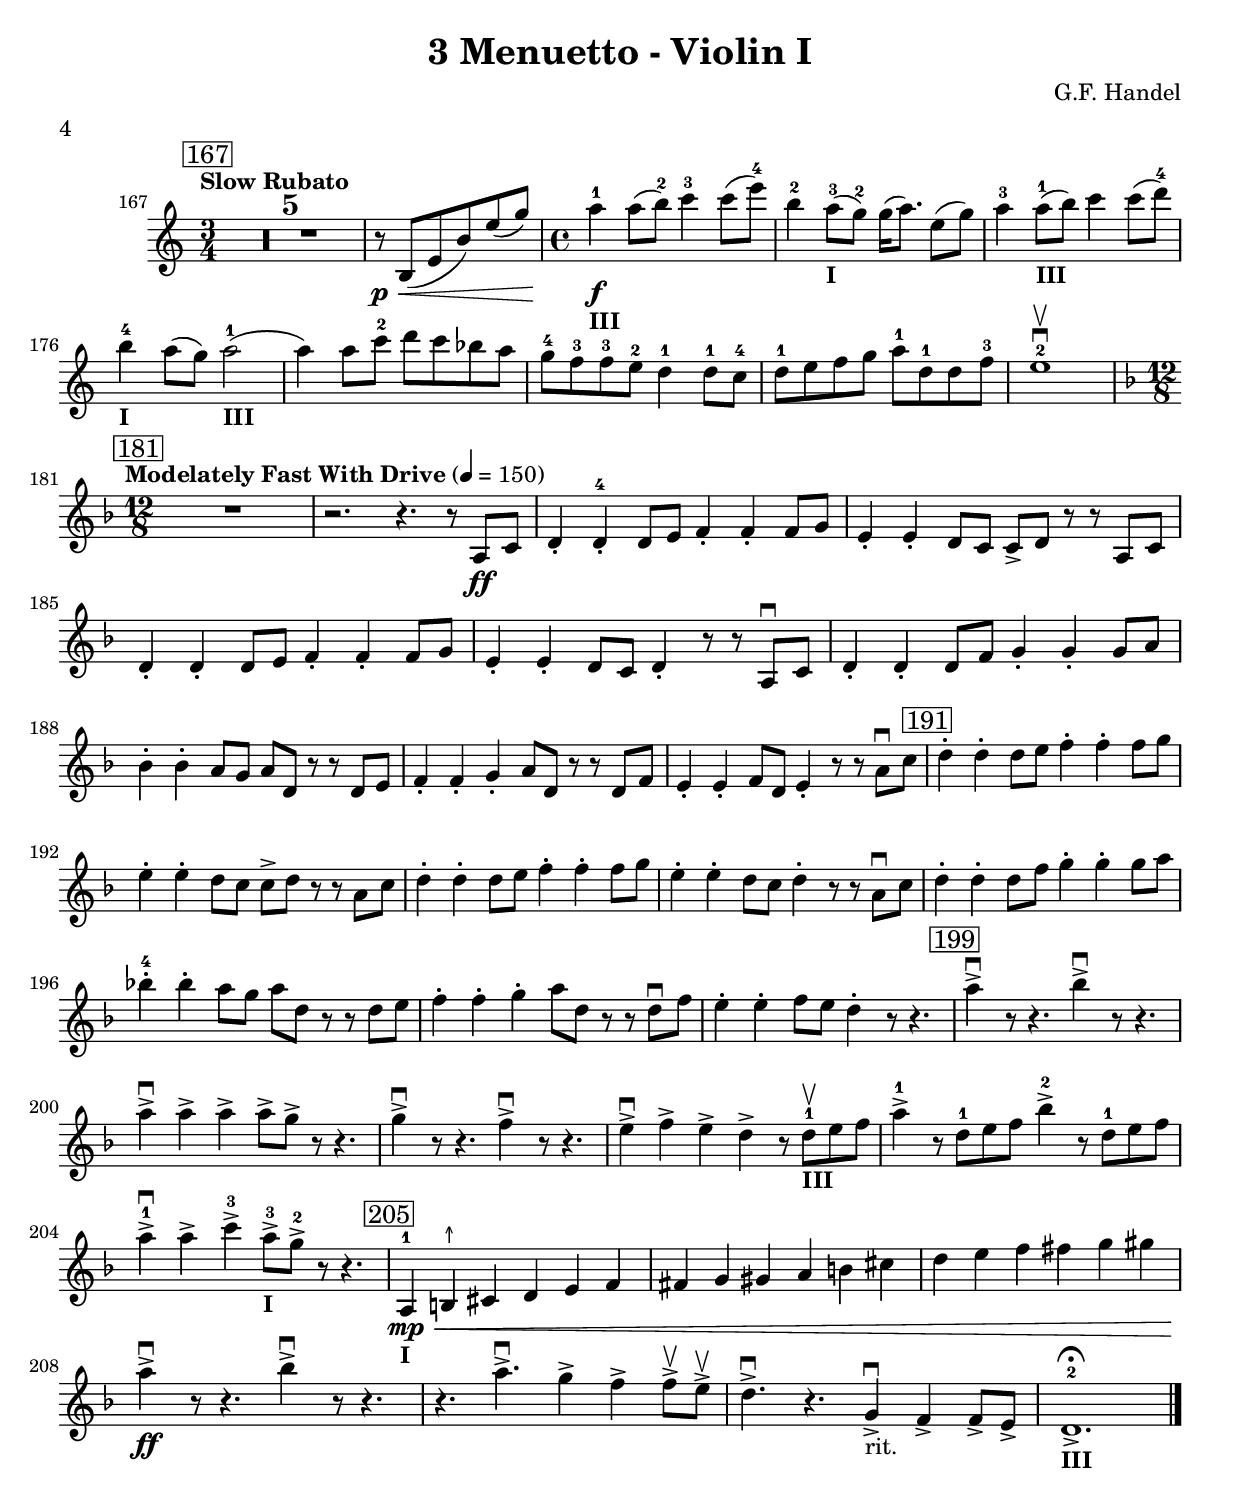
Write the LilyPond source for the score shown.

\version "2.19.83"
\language "español"
\include "articulate.ly"
rallpoco =
#(make-music 'CrescendoEvent
   'span-direction START
   'span-type 'text
   'span-text "rall. poco a poco")
subir = ^\markup \char #8593
bajar = ^\markup \char #8595
primera =  _\markup {\bold "I"}
segunda =  _\markup {\bold "II"}
tercera =  _\markup {\bold "III"}
cuarta =  _\markup {\bold "IV"}
quinta =  _\markup {\bold "V"}
sexta =  _\markup {\bold "VI"}

\header {
  title = "3 Menuetto - Violin I"
  composer = "G.F. Handel"
  meter = "4"
}


global= {
 
  \key do \major
  \time 3/4
  %\compressFullBarRests
}


violinOne = \new Voice \relative do'  {
  %\set Staff.instrumentName = #"Violin 1 "
  \set Staff.midiInstrument = "violin"
  %\markup \box "167"
  
  \compressMMRests {
  \set Score.currentBarNumber = #167
  \mark \markup \box \smaller "167"
  %\mark \markup "One Last Shot" 
  \tempo "Slow Rubato"
  R1*3/4*5 |
  r8 \p \< si (mi si') mi (sol) 
  \time 4/4
  la4-1_\markup {\bold "III"}  \f la8(si-2) do4-3 do8(mi-4) 
  %\break
  si4-2 la8-3_\markup {\bold "I"} (sol-2) sol16(la8.) mi8(sol)
  la4-3 la8-1_\markup {\bold "III"} (si) do4 do8(re-4)
  si4-4_\markup {\bold "I"} la8(sol) la2-1_\markup {\bold "III"}
  (la4) la8 do-2 re do sib la
  sol-4 fa-3 fa-3 mi-2 re4-1 re8-1 do-4
  re-1 mi fa sol la-1 re,-1 re fa-3
  mi1-2 \downbow \upbow
  \break
  \key fa \major
  \mark \markup \box \smaller "181"
  \tempo  "Modelately Fast With Drive" 4 = 150
  \time 12/8
  R1*12/8
  r2. r4. r8 la,, \ff do
  re4-. re-4-. re8 mi fa4-. fa-. fa8 sol
  mi4-. mi-. re8 do do \accent re r r la do
  \break
  re4-. re-. re8 mi fa4-.  fa-. fa8 sol
  mi4-. mi-. re8 do re4-.  r8 r8 la \downbow do
  re4-. re-. re8fa sol4-. sol-. sol8 la
  \break
  sib4-.  sib-. la8 sol la re, r r re mi 
  fa4-. fa-.  sol-. la8 re, r r re fa
   mi4-.mi-.  fa8 re mi4-. r8 r la \downbow do 
  \mark \markup \box \smaller "191"
   re4-. re-. re8 mi fa4-. fa-. fa8 sol
   \break
   mi4-. mi-. re8 do do \accent re r r la do
   re4-. re-. re8 mi fa4-. fa-. fa8 sol
   mi4-. mi-.  re8 do re4-. r8 r la\downbow do
   re4-. re-. re8 fa sol4-. sol-. sol8 la
   \break
  sib!4-.-4 sib-. la8 sol la re, r r re mi
  fa4-. fa-. sol-. la8 re,  r r re \downbow fa
  mi4-. mi-. fa8 mi re4-. r8 r4.
  \mark \markup \box \smaller "199"
  la'4\accent \downbow r8 r4. sib4\accent \downbow r8 r4.
  \break
  la4\accent \downbow la\accent  la \accent  la8\accent  sol\accent  r8 r4.
  sol4\accent \downbow r8 r4. fa4\accent \downbow r8 r4.
  mi4\accent \downbow fa\accent mi \accent re\accent  r8 re-1_\markup {\bold "III"}\upbow mi  fa
  la4-1 \accent r8 re,-1 mi fa sib4-2 \accent r8 re,-1 mi fa
  
  \break
  la4-1\accent \downbow la\accent  do-3 \accent  la8-3_\markup {\bold "I"}\accent  sol-2\accent  r8 r4.
  \mark \markup \box \smaller "205"
  la,,4-1 \primera \mp \< si\subir dos re mi fa
  fas sol sols la si dos
  re mi fa fas sol sols
  \break
  la \accent \downbow \ff r8 r4. sib4 \accent \downbow r8 r4.
  r4. la \accent \downbow sol4 \accent fa\accent fa8\accent\upbow mi\accent\upbow
  re4. \accent\downbow r sol,4\accent\downbow _"rit." fa \accent fa8\accent mi\accent
  re1.-2 \tercera\accent \fermata
  
   \bar "|." 
  }
}

violinTwo = \new Voice \relative do' {
  \set Staff.instrumentName = #"Violin 2 "
  \set Staff.midiInstrument = "violin"

  
}


viola = \new Voice \relative do' {
  \set Staff.instrumentName = #"Viola "
  \set Staff.midiInstrument = "viola"
  \clef alto



}


\score {
  
  %\unfoldRepeats 
  %\articulate <<
  \new StaffGroup <<
    \new Staff << \global \violinOne >>
    %\new Staff << \global \violinTwo >>
    %\new Staff << \global \viola >>
    %\new Staff << \global \cello >>
  >>
  %>>
  %\layout { }
  \layout {
  \context {
    \Voice
    \consists "Horizontal_bracket_engraver"
  }
}
  \midi { }
}
